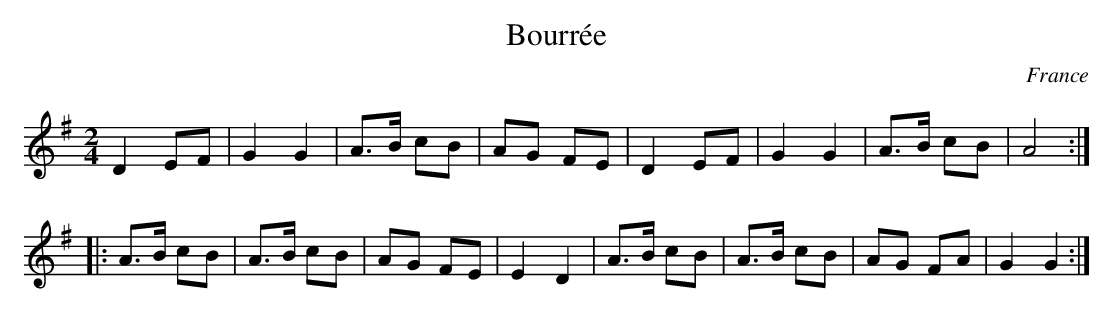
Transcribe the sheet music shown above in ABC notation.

X:1
T:Bourrée
O:France
M:2/4
L:1/8
K:ADor
D2 EF|G2 G2|A>B cB|AG FE| \
D2 EF|G2 G2|A>B cB|A4 :|
K:G
|:\
A>B cB|A>B cB|AG FE|E2 D2| \
A>B cB|A>B cB|AG FA|G2 G2:|
